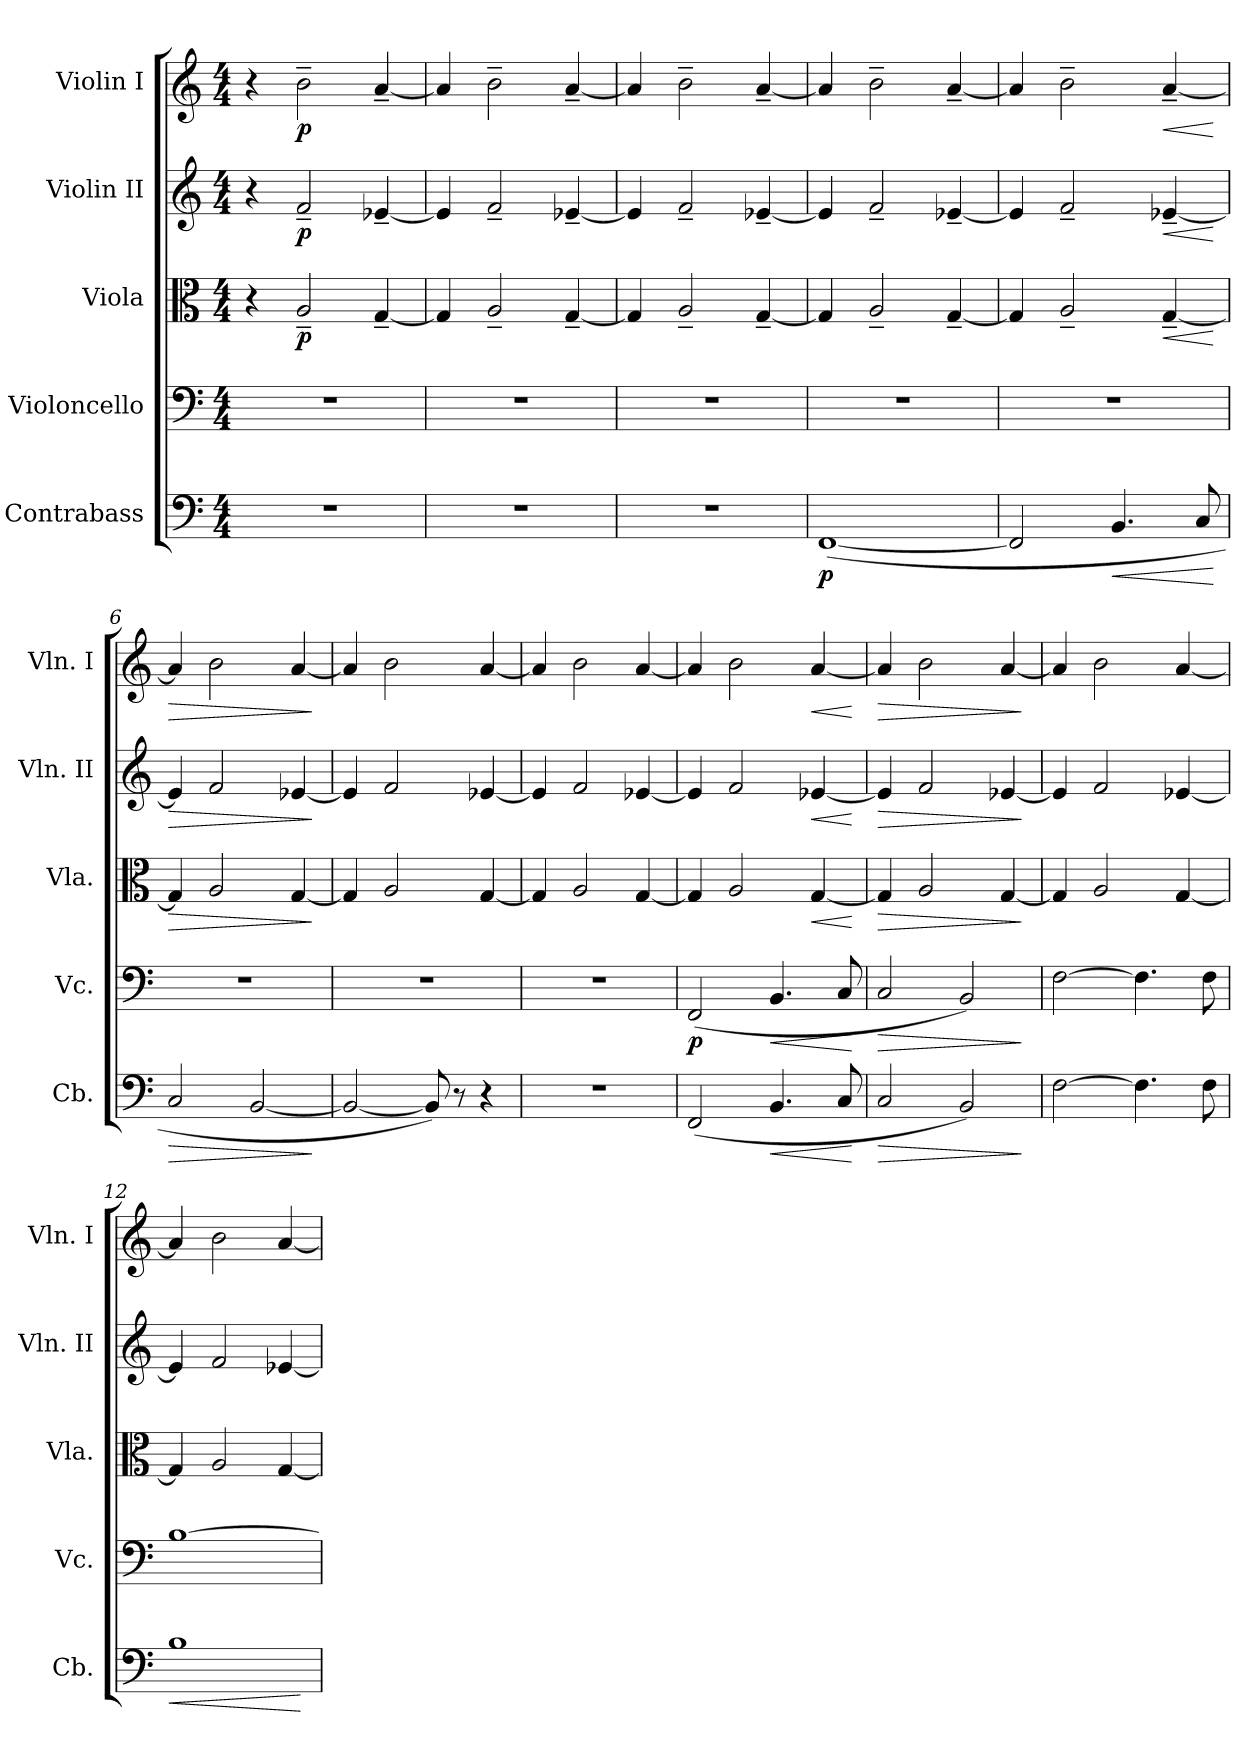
**kern	**dynam	**kern	**dynam	**kern	**dynam	**kern	**dynam	**kern	**dynam
*part5	*part5	*part4	*part4	*part3	*part3	*part2	*part2	*part1	*part1
*staff5	*staff5	*staff4	*staff4	*staff3	*staff3	*staff2	*staff2	*staff1	*staff1
*I"Contrabass	*	*I"Violoncello	*	*I"Viola	*	*I"Violin II	*	*I"Violin I	*
*I'Cb.	*	*I'Vc.	*	*I'Vla.	*	*I'Vln. II	*	*I'Vln. I	*
*clefF4	*	*clefF4	*	*clefC3	*	*clefG2	*	*clefG2	*
*ITrd7c12	*	*	*	*	*	*	*	*	*
*k[]	*	*k[]	*	*k[]	*	*k[]	*	*k[]	*
*M4/4	*	*M4/4	*	*M4/4	*	*M4/4	*	*M4/4	*
*MM65	*	*MM65	*	*MM65	*	*MM65	*	*MM65	*
=1	=1	=1	=1	=1	=1	=1	=1	=1	=1
1r	.	1r	.	4r	.	4r	.	4r	.
!	!	!	!	!	!LO:DY:b	!	!LO:DY:b	!	!LO:DY:b
.	.	.	.	2A~/	p	2f~/	p	2b~\	p
.	.	.	.	[4G~/	.	[4e-X~/	.	[4a~/	.
=2	=2	=2	=2	=2	=2	=2	=2	=2	=2
1r	.	1r	.	4G/]	.	4e-/]	.	4a/]	.
.	.	.	.	2A~/	.	2f~/	.	2b~\	.
.	.	.	.	[4G~/	.	[4e-X~/	.	[4a~/	.
=3	=3	=3	=3	=3	=3	=3	=3	=3	=3
1r	.	1r	.	4G/]	.	4e-/]	.	4a/]	.
.	.	.	.	2A~/	.	2f~/	.	2b~\	.
.	.	.	.	[4G~/	.	[4e-X~/	.	[4a~/	.
=4	=4	=4	=4	=4	=4	=4	=4	=4	=4
!	!LO:DY:b	!	!	!	!	!	!	!	!
(>[1FFF	p	1r	.	4G/]	.	4e-/]	.	4a/]	.
.	.	.	.	2A~/	.	2f~/	.	2b~\	.
.	.	.	.	[4G~/	.	[4e-X~/	.	[4a~/	.
=5	=5	=5	=5	=5	=5	=5	=5	=5	=5
2FFF/]	.	1r	.	4G/]	.	4e-/]	.	4a/]	.
.	.	.	.	2A~/	.	2f~/	.	2b~\	.
!	!LO:HP:b	!	!	!	!	!	!	!	!
4.BBB/	<	.	.	.	.	.	.	.	.
!	!	!	!	!	!LO:HP:b	!	!LO:HP:b	!	!LO:HP:b
.	.	.	.	[4G~/	<	[4e-X~/	<	[4a~/	<
8CC/	.	.	.	.	.	.	.	.	.
.	[	.	.	.	[	.	[	.	[
=6	=6	=6	=6	=6	=6	=6	=6	=6	=6
!	!LO:HP:b	!	!	!	!LO:HP:b	!	!LO:HP:b	!	!LO:HP:b
2CC/	>	1r	.	4G/]	>	4e-/]	>	4a/]	>
.	.	.	.	2A/	.	2f/	.	2b\	.
[2BBB/	.	.	.	.	.	.	.	.	.
.	.	.	.	[4G/	.	[4e-X/	.	[4a/	.
.	]	.	.	.	]	.	]	.	]
=7	=7	=7	=7	=7	=7	=7	=7	=7	=7
2BBB/_	.	1r	.	4G/]	.	4e-/]	.	4a/]	.
.	.	.	.	2A/	.	2f/	.	2b\	.
8BBB/])	.	.	.	.	.	.	.	.	.
8r	.	.	.	.	.	.	.	.	.
4r	.	.	.	[4G/	.	[4e-X/	.	[4a/	.
=8	=8	=8	=8	=8	=8	=8	=8	=8	=8
1r	.	1r	.	4G/]	.	4e-/]	.	4a/]	.
.	.	.	.	2A/	.	2f/	.	2b\	.
.	.	.	.	[4G/	.	[4e-X/	.	[4a/	.
!!LO:LB:g=z
=9	=9	=9	=9	=9	=9	=9	=9	=9	=9
!	!	!	!LO:DY:b	!	!	!	!	!	!
(>2FFF/	.	(>2FF/	p	4G/]	.	4e-/]	.	4a/]	.
.	.	.	.	2A/	.	2f/	.	2b\	.
!	!LO:HP:b	!	!LO:HP:b	!	!	!	!	!	!
4.BBB/	<	4.BB/	<	.	.	.	.	.	.
!	!	!	!	!	!LO:HP:b	!	!LO:HP:b	!	!LO:HP:b
.	.	.	.	[4G/	<	[4e-X/	<	[4a/	<
8CC/	.	8C/	.	.	.	.	.	.	.
.	[	.	[	.	[	.	[	.	[
=10	=10	=10	=10	=10	=10	=10	=10	=10	=10
!	!LO:HP:b	!	!LO:HP:b	!	!LO:HP:b	!	!LO:HP:b	!	!LO:HP:b
2CC/	>	2C/	>	4G/]	>	4e-/]	>	4a/]	>
.	.	.	.	2A/	.	2f/	.	2b\	.
2BBB/)	.	2BB/)	.	.	.	.	.	.	.
.	.	.	.	[4G/	.	[4e-X/	.	[4a/	.
.	]	.	]	.	]	.	]	.	]
=11	=11	=11	=11	=11	=11	=11	=11	=11	=11
[2FF\	.	[2F\	.	4G/]	.	4e-/]	.	4a/]	.
.	.	.	.	2A/	.	2f/	.	2b\	.
4.FF\]	.	4.F\]	.	.	.	.	.	.	.
.	.	.	.	[4G/	.	[4e-X/	.	[4a/	.
8FF\	.	8F\	.	.	.	.	.	.	.
=12	=12	=12	=12	=12	=12	=12	=12	=12	=12
!	!LO:HP:b	!	!	!	!	!	!	!	!
1BB	<	[1B	.	4G/]	.	4e-/]	.	4a/]	.
.	.	.	.	2A/	.	2f/	.	2b\	.
.	.	.	.	[4G/	.	[4e-X/	.	[4a/	.
.	[	.	.	.	.	.	.	.	.
=	=	=	=	=	=	=	=	=	=
*-	*-	*-	*-	*-	*-	*-	*-	*-	*-
